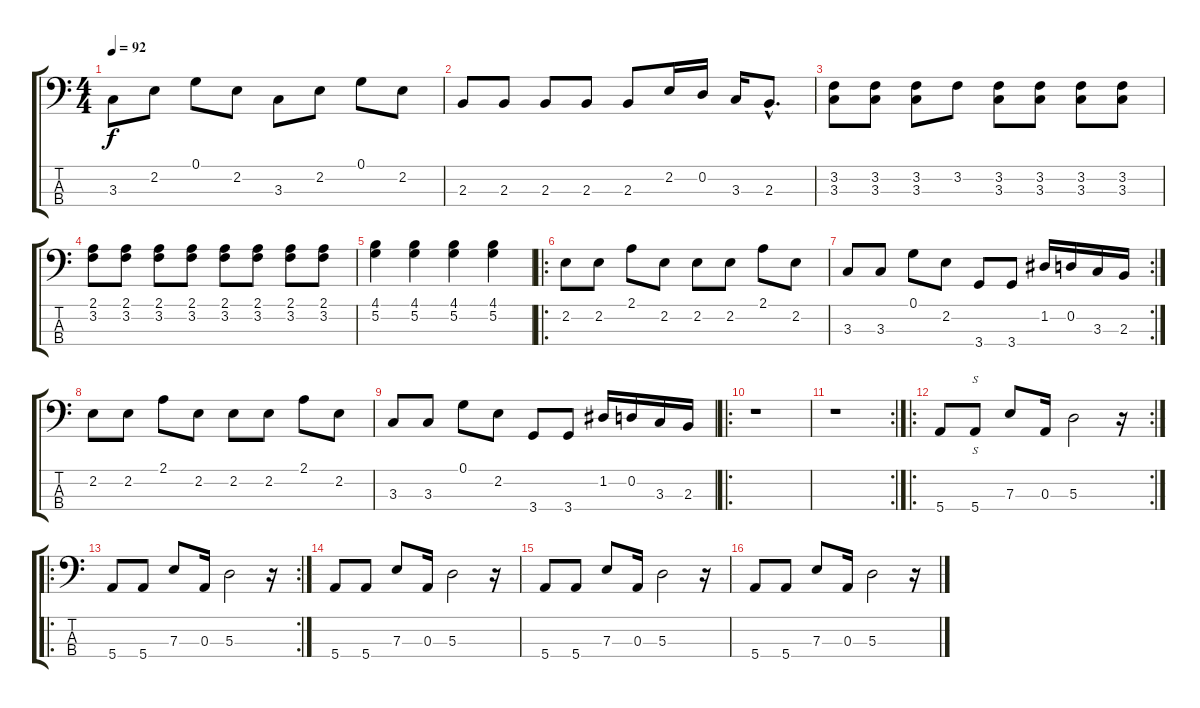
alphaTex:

\track "" {instrument electricbasspick}
\staff {score tabs}
\tuning (G2 D2 A1 E1) {hide}
\ts (4 4)
\tempo 92
\clef f4
\ks c
3.3.8{dy f} 2.2.8 0.1.8 2.2.8 3.3.8 2.2.8 0.1.8 2.2.8 |
2.3.8 2.3.8 2.3.8 2.3.8 2.3.8 2.2.16 0.2.16 3.3.16 2.3{hac}.8{d} |
(3.2 3.3).8 (3.2 3.3).8 (3.2 3.3).8 3.2.8 (3.2 3.3).8 (3.2 3.3).8 (3.2 3.3).8 (3.2 3.3).8 |
(2.1 3.2).8 (2.1 3.2).8 (2.1 3.2).8 (2.1 3.2).8 (2.1 3.2).8 (2.1 3.2).8 (2.1 3.2).8 (2.1 3.2).8 |
(4.1 5.2).4 (4.1 5.2).4 (4.1 5.2).4 (4.1 5.2).4 |
\ro
2.2.8 2.2.8 2.1.8 2.2.8 2.2.8 2.2.8 2.1.8 2.2.8 |
\rc 2
3.3.8 3.3.8 0.1.8 2.2.8 3.4.8 3.4.8 1.2.16 0.2.16 3.3.16 2.3.16 |
2.2.8 2.2.8 2.1.8 2.2.8 2.2.8 2.2.8 2.1.8 2.2.8 |
3.3.8 3.3.8 0.1.8 2.2.8 3.4.8 3.4.8 1.2.16 0.2.16 3.3.16 2.3.16 |
\ro
r.1 |
\rc 2
r.1 |
\ro
\rc 2
5.4.8 5.4.8{s} 7.3.8 0.3.16 5.3.2 r.16 |
\ro
\rc 2
5.4.8 5.4.8 7.3.8 0.3.16 5.3.2 r.16 |
5.4.8 5.4.8 7.3.8 0.3.16 5.3.2 r.16 |
5.4.8 5.4.8 7.3.8 0.3.16 5.3.2 r.16 |
5.4.8 5.4.8 7.3.8 0.3.16 5.3.2 r.16
